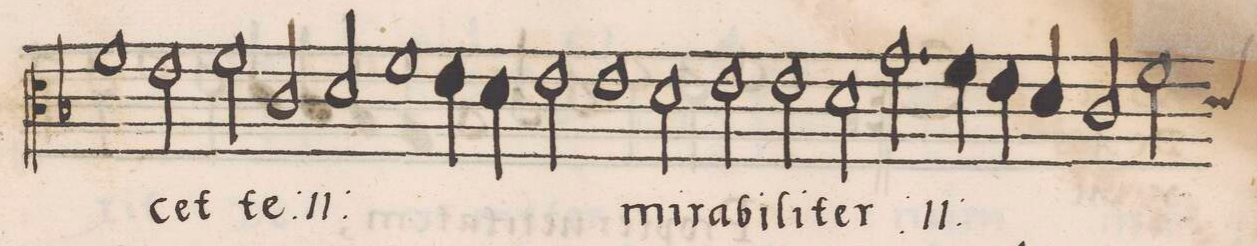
**kern	**text
*I"CANTVS	*
*clefC3	*
*k[b-]	*
*met(C|)	*
*M2/1	*
1f	.
2e\	-cet
=25-	=25-
2f\	te
*	*ij
2c/	et
2d/	de-
1f\	-du-
=26-	=26-
4e\	-cet
4d\	.
2e\	te
*	*Xij
1e\	mi-
=27-	=27-
2d\	-ra-
2e\	-bi-
2e\	-li-
=28-	=28-
2d\	-ter
*	*ij
2.g\	mi-
4f\	.
4e\	.
4d/	.
=29-	=29-
2c/	.
*custos:d	*
2f\	-ra-
*-	*-
